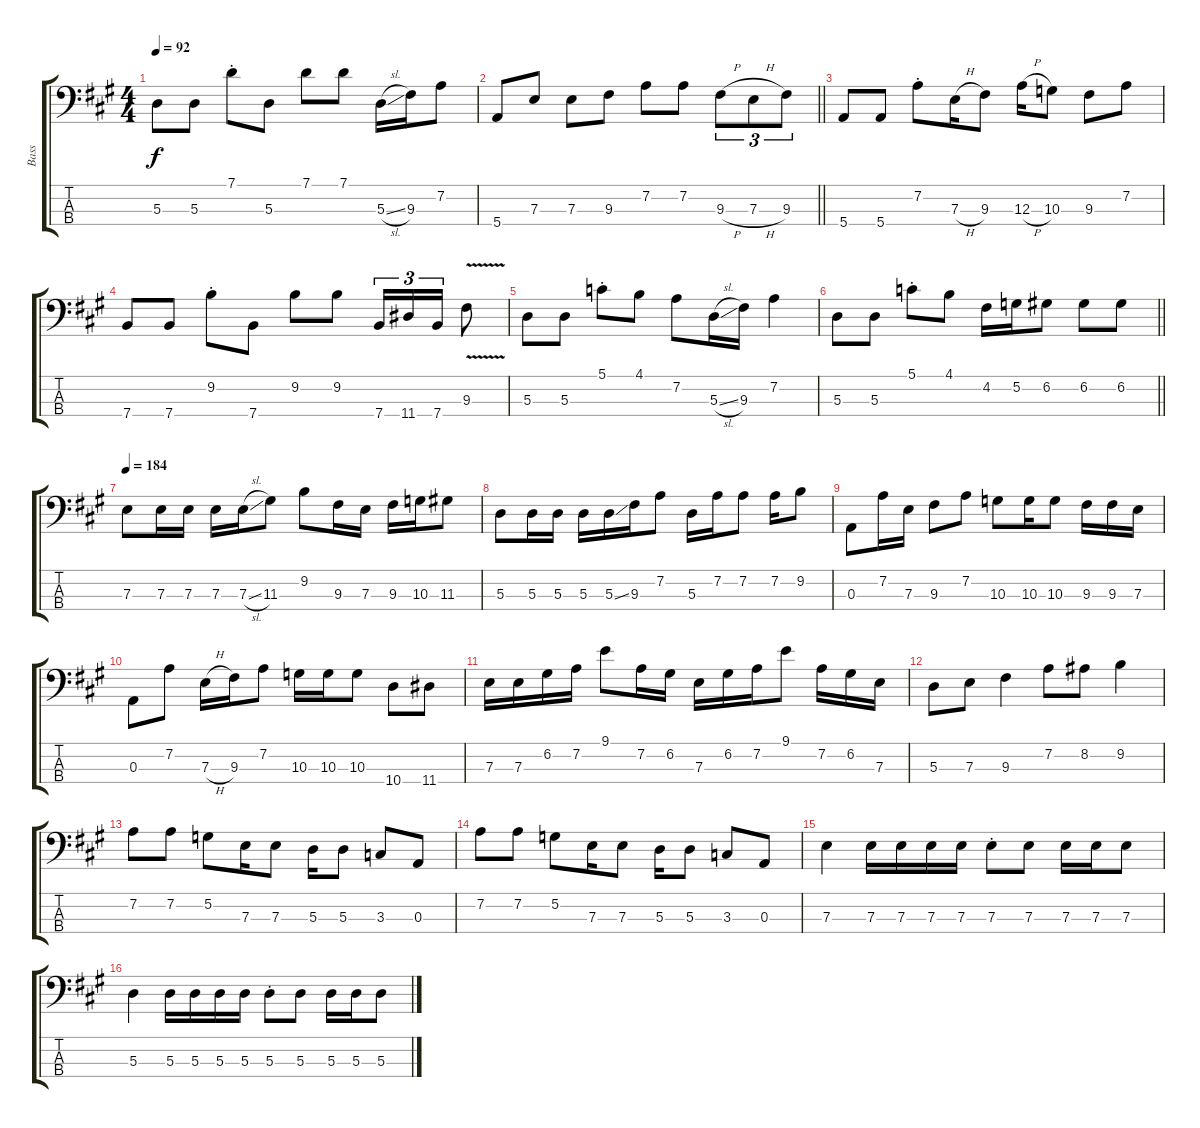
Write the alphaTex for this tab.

\track ("Bass" "Bass") {instrument electricbassfinger}
\staff {score tabs}
\tuning (G2 D2 A1 E1) {hide}
\ts (4 4)
\tempo 92
\clef f4
\ks a
5.3.8{dy f} 5.3.8 7.1{st}.8 5.3.8 7.1.8 7.1.8 5.3{sl}.16 9.3.16 7.2.8 |
\barLineRight lightlight
5.4.8 7.3.8 7.3.8 9.3.8 7.2.8 7.2.8 9.3{h}.8{tu (3 2)} 7.3{h}.8{tu (3 2)} 9.3.8{tu (3 2)} |
5.4.8 5.4.8 7.2{st}.8 7.3{h}.16 9.3.8 12.3{h}.16 10.3.8 9.3.8 7.2.8 |
7.4.8 7.4.8 9.2{st}.8 7.4.8 9.2.8 9.2.8 7.4.16{tu (3 2)} 11.4.16{tu (3 2)} 7.4.16{tu (3 2)} 9.3{v}.8 |
5.3.8 5.3.8 5.1{st}.8 4.1.8 7.2.8 5.3{sl}.16 9.3.16 7.2.4 |
\barLineRight lightlight
5.3.8 5.3.8 5.1{st}.8 4.1.8 4.2.16 5.2.16 6.2.8 6.2.8 6.2.8 |
\tempo 184
7.3.8 7.3.16 7.3.16 7.3.16 7.3{sl}.16 11.3.8 9.2.8 9.3.16 7.3.16 9.3.16 10.3.16 11.3.8 |
5.3.8 5.3.16 5.3.16 5.3.16 5.3{ss}.16 9.3.16 7.2.8 5.3.16 7.2.16 7.2.8 7.2.16 9.2.8 |
0.3.8 7.2.16 7.3.16 9.3.8 7.2.8 10.3.8 10.3.16 10.3.8 9.3.16 9.3.16 7.3.16 |
0.3.8 7.2.8 7.3{h}.16 9.3.16 7.2.8 10.3.16 10.3.16 10.3.8 10.4.8 11.4.8 |
7.3.16 7.3.16 6.2.16 7.2.16 9.1.8 7.2.16 6.2.16 7.3.16 6.2.16 7.2.16 9.1.8 7.2.16 6.2.16 7.3.16 |
5.3.8 7.3.8 9.3.4 7.2.8 8.2.8 9.2.4 |
7.2.8 7.2.8 5.2.8 7.3.16 7.3.8 5.3.16 5.3.8 3.3.8 0.3.8 |
7.2.8 7.2.8 5.2.8 7.3.16 7.3.8 5.3.16 5.3.8 3.3.8 0.3.8 |
7.3.4 7.3.16 7.3.16 7.3.16 7.3.16 7.3{st}.8 7.3.8 7.3.16 7.3.16 7.3.8 |
5.3.4 5.3.16 5.3.16 5.3.16 5.3.16 5.3{st}.8 5.3.8 5.3.16 5.3.16 5.3.8
